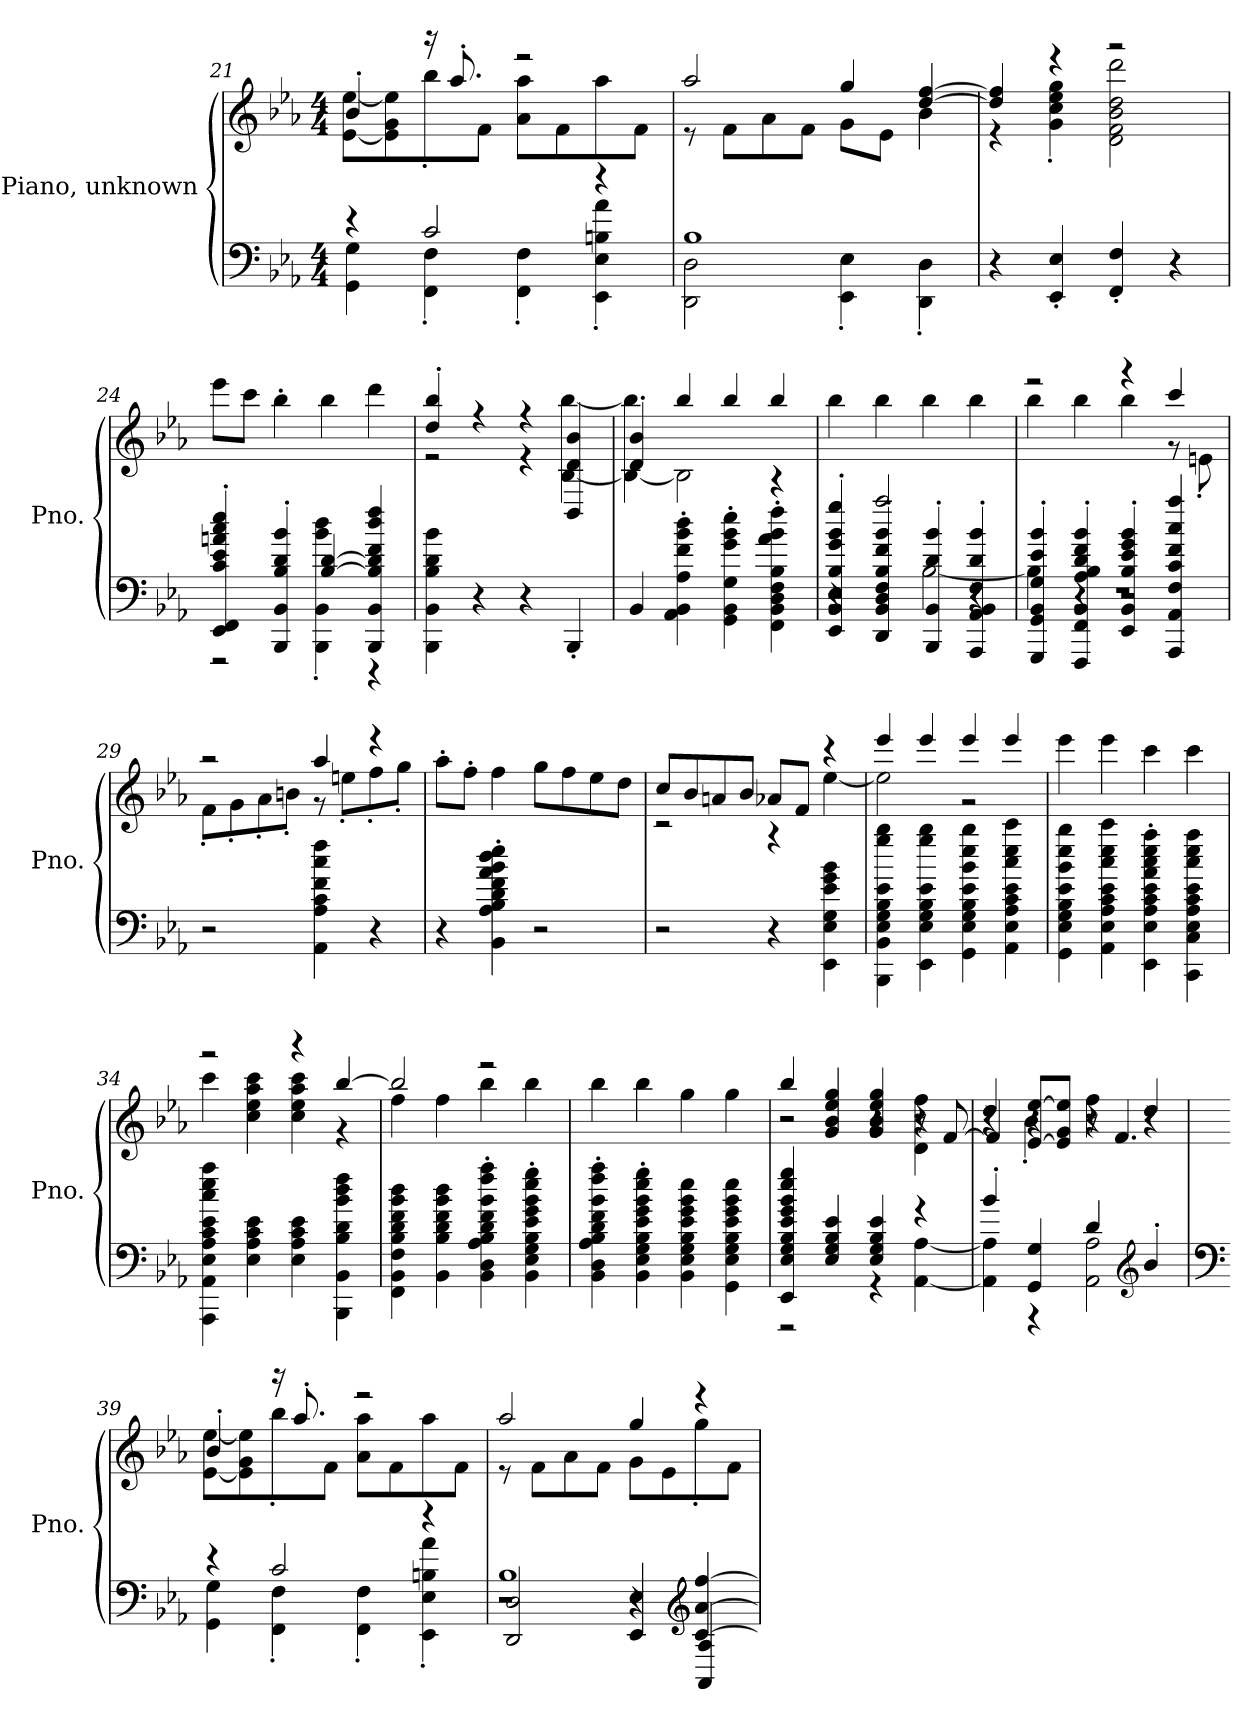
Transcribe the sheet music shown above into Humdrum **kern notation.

**kern	**kern
*part1	*part1
*staff2	*staff1
*I"Piano, unknown	*
*I'Pno.	*
*clefF4	*clefG2
*k[b-e-a-]	*k[b-e-a-]
*M4/4	*M4/4
=21	=21
*^	*^
4r	4GG\ 4G\	4b-'/	[8e-\ [8ee-\L
.	.	.	8e-\] 8g\ 8ee-\]
2c/	4FF\' 4F\'	16r	8bb-'\
.	.	8.aa-'/	.
.	.	.	8f\J
.	4FF\' 4F\'	2r	8a-\ 8aa-\L
.	.	.	8f\
4r	4EE-\' 4E-\' 4Bn\' 4a-\'	.	8aa-\
.	.	.	8f\J
=22	=22	=22	=22
1B-	2DD\ 2D\	2aa-/	8r
.	.	.	8f\L
.	.	.	8a-\
.	.	.	8f\J
.	4EE-\' 4E-\'	4gg/	8g\L
.	.	.	8e-\J
.	4DD\' 4D\'	[4dd/ [4ff/	4b-\
*v	*v	*	*
!!LO:LB:g=z	!!
=23	=23	=23
4r	4dd/] 4ff/]	4r
4EE-/' 4E-/'	4r	4g\' 4cc\' 4ee-\' 4gg\'
4FF/' 4F/'	2r	2d\ 2f\ 2b-\ 2dd\ 2ddd\
4r	.	.
*	*v	*v
=24	=24
*^	*
4EE-/' 4FF/' 4c/' 4e-/' 4an/' 4cc/' 4ee-/'	2r	8eee-\L
.	.	8ccc\J
4BBB-/' 4BB-/' 4B-/' 4d/' 4b-/'	.	4bb-'\
[4B-/ [4d/	4BBB-\' 4BB-\' 4b-\' 4dd\'	4bb-\
4BBB-/ 4BB-/ 4B-/] 4d/] 4f/ 4dd/ 4ff/	4r	4ddd\
*v	*v	*
=25	=25
*	*^
4BBB-\ 4BB-\ 4B-\ 4d\ 4b-\	4dd/' 4bb-/'	2r
4r	4r	.
4r	4r	4r
4BBB-'/	4BB-/ 4d/ 4b-/	[4B-\ [4bb-\
=26	=26	=26
4BB-/	4d/' 4b-/'	4B-\_ 4bb-\]
4AA-\' 4BB-\' 4A-\' 4f\' 4b-\' 4dd\'	4bb-/	2B-\]
4GG\' 4BB-\' 4G\' 4g\' 4b-\' 4ee-\'	4bb-/	.
4FF\' 4BB-\' 4D\' 4F\' 4B-\' 4a-\' 4b-\' 4ff\'	4bb-/	4r
*	*v	*v
=27	=27
*^	*
*	*^	*
4r	2r	4EE-/' 4BB-/' 4E-/' 4B-/' 4g/' 4b-/' 4gg/'	4bb-\
2aa-/	.	4DD/' 4BB-/' 4D/' 4F/' 4B-/' 4f/' 4b-/'	4bb-\
.	[2B-\	4BBB-/' 4BB-/' 4d/' 4b-/'	4bb-\
4r	.	4AAA-/' 4AA-/' 4BB-/' 4F/' 4d/' 4b-/'	4bb-\
=28	=28	=28	=28
*	*	*	*^
1r	4B-\]	4GGG/' 4GG/' 4BB-/' 4G/' 4e-/' 4b-/'	2r	4bb-\
.	4r	4FFF/' 4FF/' 4BB-/' 4A-/' 4B-/' 4d/' 4f/' 4b-/'	.	4bb-\
.	2r	4EE-/' 4BB-/' 4B-/' 4e-/' 4g/' 4b-/'	4r	4bb-\
.	.	4AAA-/ 4AA-/ 4F/ 4c/ 4f/ 4cc/ 4aa-/	4ccc/	8r
.	.	.	.	8en'\
*v	*v	*v	*	*
!!LO:LB:g=z	!!
=29	=29	=29
2r	2r	8f'\L
.	.	8g'\
.	.	8a-'\
.	.	8bn'\J
4AA-\ 4A-\ 4c\ 4f\ 4cc\ 4ff\	4aa-/	8r
.	.	8een'\L
4r	4r	8ff'\
.	.	8gg'\J
*	*v	*v
=30	=30
4r	8aa-'\L
.	8ff'\J
4BB-\' 4A-\' 4B-\' 4d\' 4f\' 4a-\' 4b-\' 4dd\' 4ee-\'	4ff\
2r	8gg\L
.	8ff\
.	8ee-\
.	8dd\J
=31	=31
*	*^
2r	8cc/L	2r
.	8b-/	.
.	8an/	.
.	8b-/J	.
4r	8a-X/L	4r
.	8f/J	.
4EE-\ 4E-\ 4G\ 4e-\ 4g\ 4b-\	4r	[4ee-\
=32	=32	=32
4BBB-\ 4BB-\ 4E-\ 4G\ 4B-\ 4e-\ 4gg\ 4bb-\	4eee-/	2ee-\]
4EE-\ 4E-\ 4G\ 4B-\ 4e-\ 4gg\ 4bb-\	4eee-/	.
4GG\ 4E-\ 4G\ 4B-\ 4e-\ 4b-\ 4ee-\ 4bb-\	4eee-/	2r
4AA-\ 4E-\ 4A-\ 4c\ 4e-\ 4cc\ 4ee-\ 4ccc\	4eee-/	.
*	*v	*v
=33	=33
4GG\ 4E-\ 4G\ 4B-\ 4e-\ 4b-\ 4ee-\ 4bb-\	4eee-\
4AA-\ 4E-\ 4A-\ 4c\ 4e-\ 4cc\ 4ee-\ 4ccc\	4eee-\
4EE-\' 4E-\' 4A-\' 4c\' 4e-\' 4a-\' 4cc\' 4ee-\' 4aa-\'	4ccc\
4CC\ 4C\ 4E-\ 4A-\ 4c\ 4e-\ 4cc\ 4ee-\ 4aa-\	4ccc\
!!LO:PB:g=z
=34	=34
*	*^
4AAA-\ 4AA-\ 4E-\ 4A-\ 4c\ 4e-\ 4cc\ 4ee-\ 4aa-\	2r	4ccc\
4E-\ 4A-\ 4c\ 4e-\	.	4cc\ 4ee-\ 4aa-\ 4ccc\
4E-\ 4A-\ 4c\ 4e-\	4r	4cc\ 4ee-\ 4aa-\ 4ccc\
4BBB-\ 4BB-\ 4B-\ 4d\ 4b-\ 4dd\ 4ff\	[4bb-/	4r
=35	=35	=35
4FF\ 4BB-\ 4F\ 4B-\ 4d\ 4f\ 4b-\ 4dd\	2bb-/]	4ff\
4BB-\ 4B-\ 4d\ 4f\ 4b-\ 4dd\	.	4ff\
4BB-\' 4D\' 4A-\' 4B-\' 4d\' 4f\' 4b-\' 4ff\' 4aa-\'	2r	4bb-\
4BB-\' 4E-\' 4G\' 4B-\' 4e-\' 4g\' 4b-\' 4ee-\' 4gg\'	.	4bb-\
*	*v	*v
=36	=36
4BB-\' 4D\' 4A-\' 4B-\' 4d\' 4f\' 4b-\' 4ff\' 4aa-\'	4bb-\
4BB-\' 4E-\' 4G\' 4B-\' 4e-\' 4g\' 4b-\' 4ee-\' 4gg\'	4bb-\
4BB-\ 4E-\ 4G\ 4B-\ 4e-\ 4g\ 4b-\ 4ee-\	4gg\
4GG\ 4E-\ 4G\ 4B-\ 4e-\ 4g\ 4b-\ 4ee-\	4gg\
=37	=37
*^	*^
*	*	*	*^
4EE-/ 4E-/ 4G/ 4B-/ 4e-/ 4g/ 4b-/ 4ee-/ 4gg/	2r	4bb-/	2r	2r
4E-/ 4G/ 4B-/ 4e-/	.	4g/ 4b-/ 4ee-/ 4gg/	.	.
4E-/ 4G/ 4B-/ 4e-/	4r	4g/ 4b-/ 4ee-/ 4gg/	4r	4r
4r	[4AA-\ [4A-\	4r	4d\ 4ff\	8r
.	.	.	.	[8f/
=38	=38	=38	=38	=38
4b-'/	4AA-\] 4A-\]	4dd/	4r	4f/]
4GG/ 4G/	4r	[8e-/ [8ee-/L	4b-'\	4r
.	.	8e-/] 8g/ 8ee-/]J	.	.
4d/	2AA-\ 2A-\	4r	4ff\	8r
.	.	.	.	4.f/
*clefG2	*	*	*	*
4b-'/	.	4dd/	4r	.
*	*	*v	*v	*v
!!LO:LB:g=z
=39	=39	=39
*clefF4	*	*
*	*	*^
4r	4GG\ 4G\	4b-'/	[8e-\ [8ee-\L
.	.	.	8e-\] 8g\ 8ee-\]
2c/	4FF\' 4F\'	16r	8bb-'\
.	.	8.aa-'/	.
.	.	.	8f\J
.	4FF\' 4F\'	2r	8a-\ 8aa-\L
.	.	.	8f\
4r	4EE-\' 4E-\' 4Bn\' 4a-\'	.	8aa-\
.	.	.	8f\J
=40	=40	=40	=40
*	*^	*	*
2r	1B-	2DD/ 2D/	2aa-/	8r
.	.	.	.	8f\L
.	.	.	.	8a-\
.	.	.	.	8f\J
4r	.	4EE-/ 4E-/	4gg/	8g\L
.	.	.	.	8e-\
*clefG2	*	*	*	*
[4c/ [4a-/ [4ff/	.	4AA-/ 4A-/	4r	8gg'\
.	.	.	.	8f\J
*v	*v	*v	*	*
*	*v	*v
=	=
*-	*-
